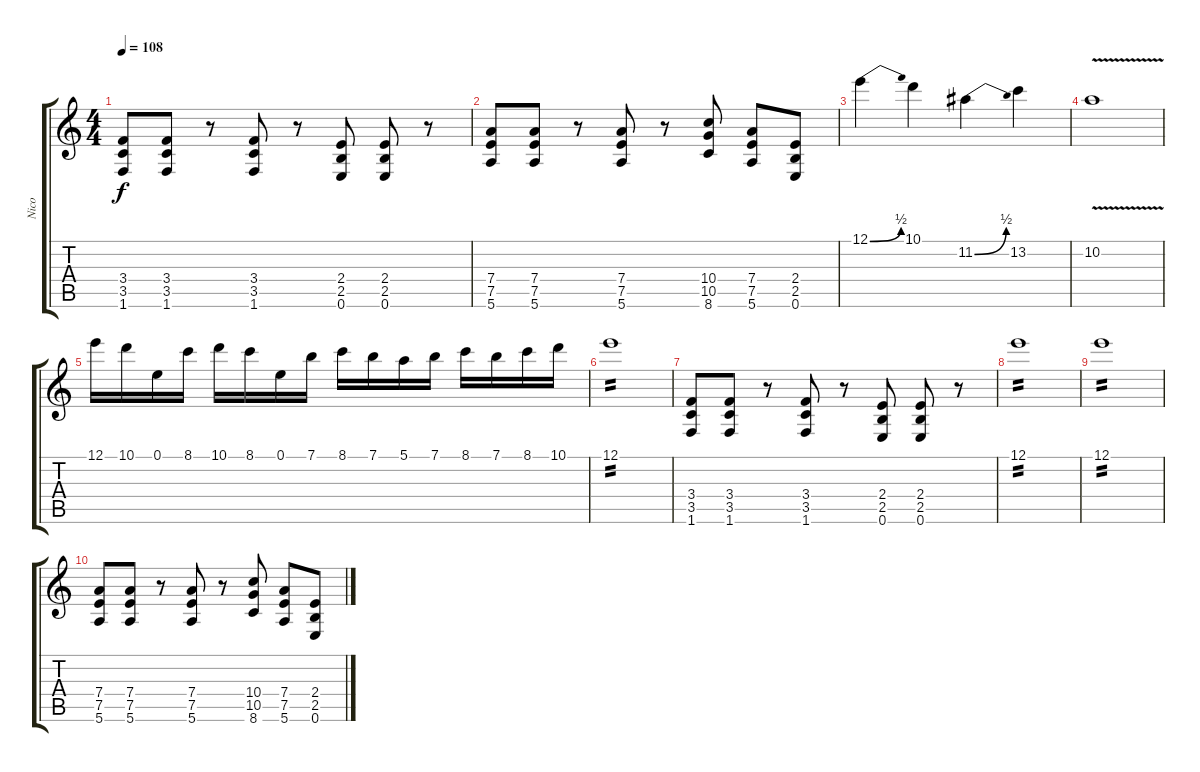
\track ("Nico" "Nico") {instrument electricguitarjazz}
\staff {score tabs}
\tuning (E4 B3 G3 D3 A2 E2) {hide}
\ts (4 4)
\tempo 108
\clef g2
\ks c
(3.4 3.5 1.6).8{dy f} (3.4 3.5 1.6).8 r.8 (3.4 3.5 1.6).8 r.8 (2.4 2.5 0.6).8 (2.4 2.5 0.6).8 r.8 |
(7.4 7.5 5.6).8 (7.4 7.5 5.6).8 r.8 (7.4 7.5 5.6).8 r.8 (10.4 10.5 8.6).8 (7.4 7.5 5.6).8 (2.4 2.5 0.6).8 |
12.1{be (bend 0 0 60 2)}.4 10.1.4 11.2{be (bend 0 0 60 2)}.4 13.2.4 |
10.2{v}.1{volume 10} |
12.1.16 10.1.16 0.1.16 8.1.16 10.1.16 8.1.16 0.1.16 7.1.16 8.1.16 7.1.16 5.1.16 7.1.16 8.1.16 7.1.16 8.1.16 10.1.16 |
12.1.1{tp 2 volume 16} |
(3.4 3.5 1.6).8 (3.4 3.5 1.6).8 r.8 (3.4 3.5 1.6).8 r.8 (2.4 2.5 0.6).8 (2.4 2.5 0.6).8 r.8 |
12.1.1{tp 2 volume 16} |
12.1.1{tp 2} |
(7.4 7.5 5.6).8 (7.4 7.5 5.6).8 r.8 (7.4 7.5 5.6).8 r.8 (10.4 10.5 8.6).8 (7.4 7.5 5.6).8 (2.4 2.5 0.6).8
